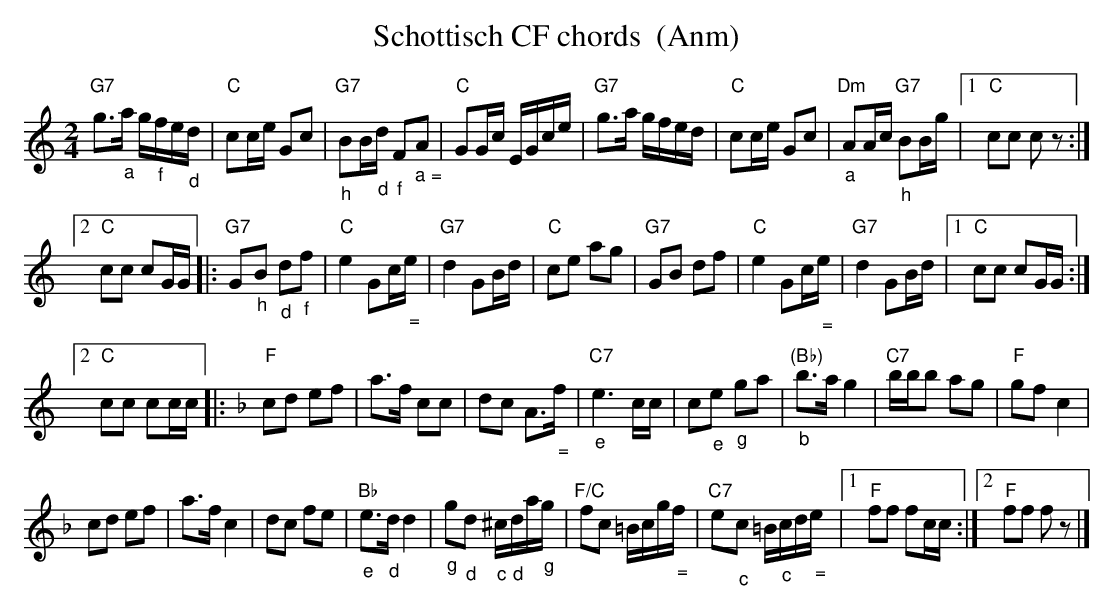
X:1
T: Schottisch CF chords  (Anm)
M:2/4
L:1/16
K:C %%MIDI gchordon
"G7"g3"_a"a g"_f"fe"_d"d | "C"c2ce G2c2 | "G7""_h"B2B"_d"d "_f"F2"_ a ="A2 | "C"G2Gc EGce | "G7"g3a gfed | "C"c2ce G2c2 | \
"Dm""_a"A2Ac "G7""_h"B2Bg |1 "C"c2c2 c2z2 :|2
 "C"c2c2 c2GG |:  "G7"G2"_h"B2 "_d"d2"_f"f2 | "C"e4 G2c"_ ="e | "G7"d4 G2Bd | "C"c2e2 a2g2 | \
"G7"G2B2 d2f2 | "C"e4 G2c"_ ="e | "G7"d4 G2Bd |1 "C"c2c2 c2GG :|2
 "C"c2c2 c2cc |: [K:F] "F"c2d2 e2f2 | a3f c2c2 | \
d2c2 A3"_ ="f | "C7""_e"e6cc | c2"_e"e2 "_g"g2a2 | "(Bb)""_b"b3ag4 | "C7"bbb2 a2g2 | "F"g2f2c4 |
 c2d2 e2f2 | a3fc4 | \
d2c2 f2e2 | "Bb""_e"e3"_d"dd4 |  "_g"g2"_d"d2 "_c"^c"_d"da"_g"g | "F/C"f2c2 =Bcg"_ ="f | "C7"e2"_c"c2 =B"_c"cd"_ ="e |1 "F"f2f2 f2cc :|2 "F"f2f2 f2z2 |]
